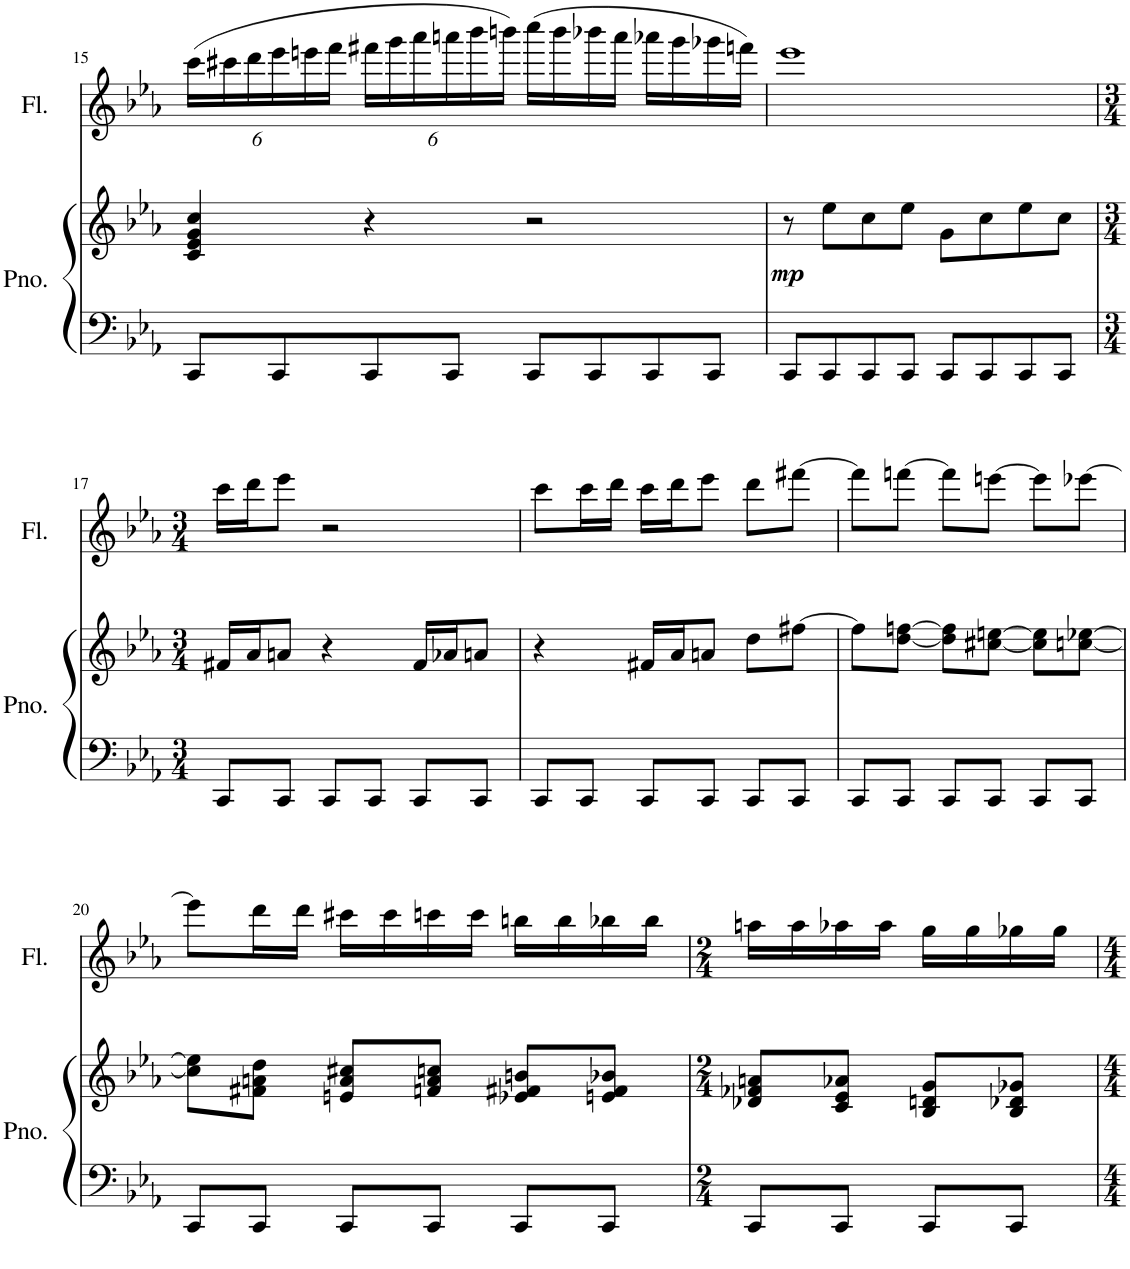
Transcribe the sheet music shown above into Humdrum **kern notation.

**kern	**kern	**dynam	**kern
*part2	*part2	*part2	*part1
*staff3	*staff2	*staff2/3	*staff1
*I"Piano	*	*	*I"Flute
*I'Pno.	*	*	*I'Fl.
!!LO:PB:g=z
*clefF4	*clefG2	*	*clefG2
*k[b-e-a-]	*k[b-e-a-]	*	*k[b-e-a-]
*M4/4	*M4/4	*	*M4/4
*	*	*	*Xbrackettup
=15	=15	=15	=15
8CC/L	4c/ 4e-/ 4g/ 4cc/	.	(24ccc\LL
.	.	.	24ccc#X\
.	.	.	24ddd\
8CC/	.	.	24eee-\
.	.	.	24eeen\
.	.	.	24fff\JJ
8CC/	4r	.	24fff#X\LL
.	.	.	24ggg\
.	.	.	24aaa-\
8CC/J	.	.	24aaan\
.	.	.	24bbb-\
.	.	.	24bbbn\JJ)
8CC/L	2r	.	(16cccc\LL
.	.	.	16bbb\
8CC/	.	.	16bbb-X\
.	.	.	16aaa\JJ
8CC/	.	.	16aaa-X\LL
.	.	.	16ggg\
8CC/J	.	.	16ggg-X\
.	.	.	16fffn\JJ)
=16	=16	=16	=16
!	!	!LO:DY:b	!
8CC/L	8r	mp	1eee-
8CC/	8ee-\L	.	.
8CC/	8cc\	.	.
8CC/J	8ee-\J	.	.
8CC/L	8g\L	.	.
8CC/	8cc\	.	.
8CC/	8ee-\	.	.
8CC/J	8cc\J	.	.
!!LO:LB:g=z
=17	=17	=17	=17
*M3/4	*M3/4	*	*M3/4
8CC/L	16f#X/LL	.	16ccc\LL
.	16a-/J	.	16ddd\J
8CC/J	8an/J	.	8eee-\J
8CC/L	4r	.	2r
8CC/J	.	.	.
8CC/L	16f#/LL	.	.
.	16a-X/J	.	.
8CC/J	8an/J	.	.
=18	=18	=18	=18
8CC/L	4r	.	8ccc\L
8CC/J	.	.	16ccc\L
.	.	.	16ddd\JJ
8CC/L	16f#X/LL	.	16ccc\LL
.	16a-/J	.	16ddd\J
8CC/J	8an/J	.	8eee-\J
8CC/L	8dd\L	.	8ddd\L
8CC/J	[8ff#X\J	.	[8fff#X\J
=19	=19	=19	=19
8CC/L	8ff#\L]	.	8fff#\L]
8CC/J	[8dd\ [8ffn\J	.	[8fffn\J
8CC/L	8dd\] 8ff\]L	.	8fff\L]
8CC/J	[8cc#X\ [8een\J	.	[8eeen\J
8CC/L	8cc#\] 8ee\]L	.	8eee\L]
8CC/J	[8ccn\ [8ee-X\J	.	[8eee-X\J
!!LO:LB:g=z
=20	=20	=20	=20
8CC/L	8cc\] 8ee-\]L	.	8eee-\L]
8CC/J	8f#X\ 8an\ 8dd\J	.	16ddd\L
.	.	.	16ddd\JJ
8CC/L	8en/ 8a/ 8cc#X/L	.	16ccc#X\LL
.	.	.	16ccc#\
8CC/J	8fn/ 8a/ 8ccn/J	.	16cccn\
.	.	.	16ccc\JJ
8CC/L	8e-X/ 8f#X/ 8bn/L	.	16bbn\LL
.	.	.	16bb\
8CC/J	8en/ 8f#/ 8b-X/J	.	16bb-X\
.	.	.	16bb-\JJ
=21	=21	=21	=21
*M2/4	*M2/4	*	*M2/4
8CC/L	8d-X/ 8f-X/ 8an/L	.	16aan\LL
.	.	.	16aa\
8CC/J	8c/ 8e-/ 8a-X/J	.	16aa-X\
.	.	.	16aa-\JJ
8CC/L	8B-/ 8dn/ 8g/L	.	16gg\LL
.	.	.	16gg\
8CC/J	8B-/ 8d-X/ 8g-X/J	.	16gg-X\
.	.	.	16gg-\JJ
=	=	=	=
*-	*-	*-	*-
